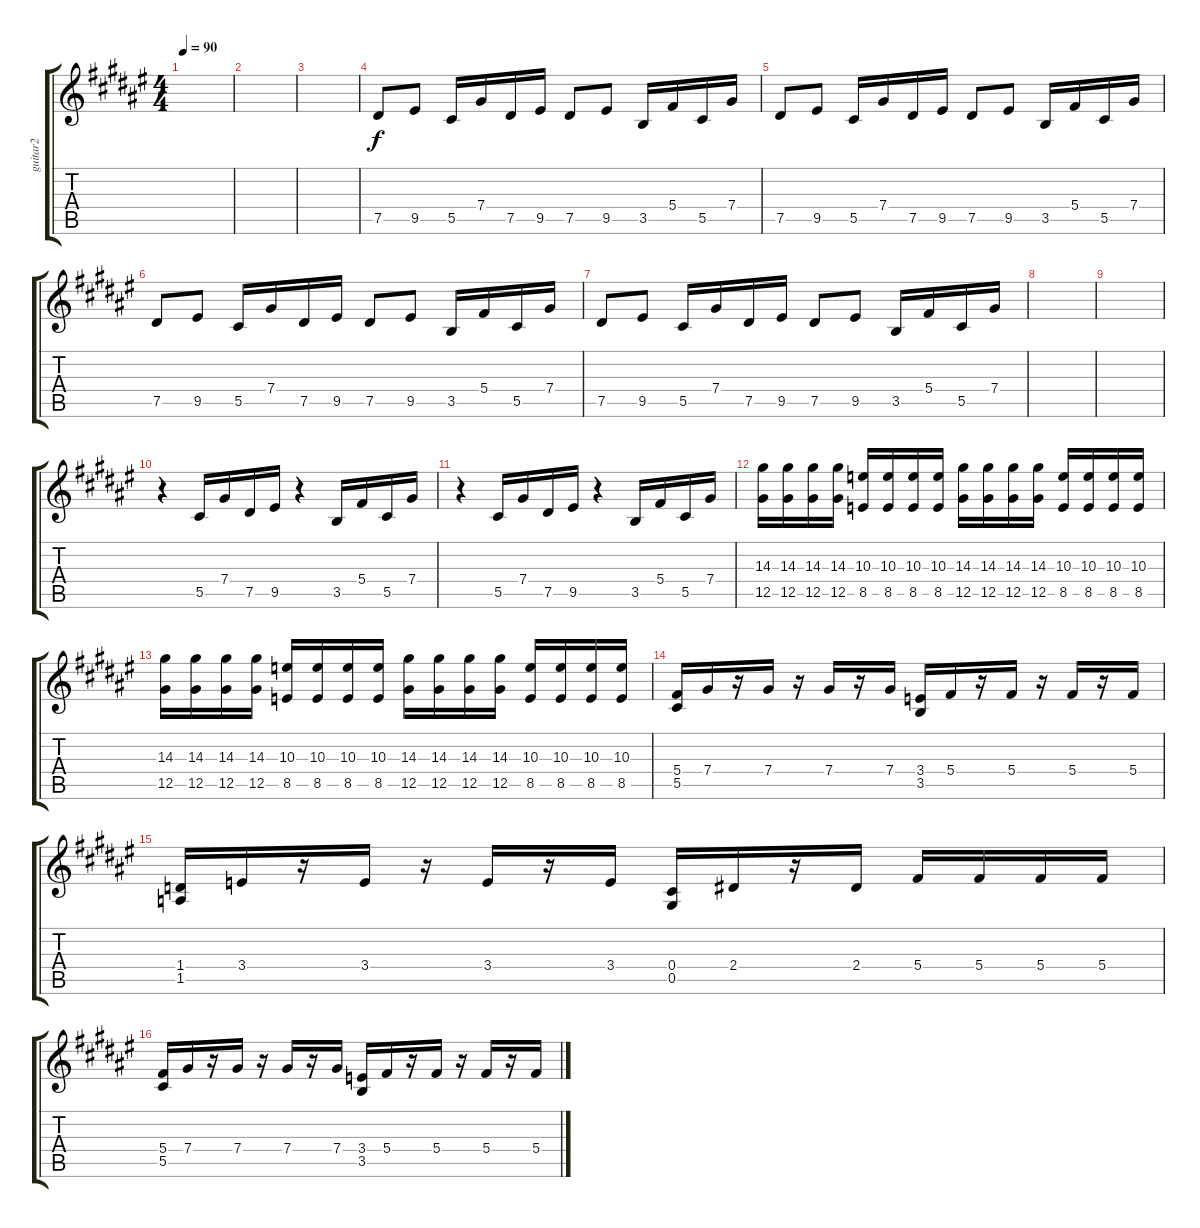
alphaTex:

\track ("guitar2" "guitar2") {instrument distortionguitar}
\staff {score tabs}
\tuning (Eb4 Bb3 Gb3 Db3 Ab2 Eb2) {hide}
\ts (4 4)
\tempo 90
\clef g2
\ks d#minor
|
|
|
7.5.8 9.5.8 5.5.16 7.4.16 7.5.16 9.5.16 7.5.8 9.5.8 3.5.16 5.4.16 5.5.16 7.4.16 |
7.5.8 9.5.8 5.5.16 7.4.16 7.5.16 9.5.16 7.5.8 9.5.8 3.5.16 5.4.16 5.5.16 7.4.16 |
7.5.8 9.5.8 5.5.16 7.4.16 7.5.16 9.5.16 7.5.8 9.5.8 3.5.16 5.4.16 5.5.16 7.4.16 |
7.5.8 9.5.8 5.5.16 7.4.16 7.5.16 9.5.16 7.5.8 9.5.8 3.5.16 5.4.16 5.5.16 7.4.16 |
|
|
r.4 5.5.16 7.4.16 7.5.16 9.5.16 r.4 3.5.16 5.4.16 5.5.16 7.4.16 |
r.4 5.5.16 7.4.16 7.5.16 9.5.16 r.4 3.5.16 5.4.16 5.5.16 7.4.16 |
(14.3 12.5).16 (14.3 12.5).16 (14.3 12.5).16 (14.3 12.5).16 (10.3 8.5).16 (10.3 8.5).16 (10.3 8.5).16 (10.3 8.5).16 (14.3 12.5).16 (14.3 12.5).16 (14.3 12.5).16 (14.3 12.5).16 (10.3 8.5).16 (10.3 8.5).16 (10.3 8.5).16 (10.3 8.5).16 |
(14.3 12.5).16 (14.3 12.5).16 (14.3 12.5).16 (14.3 12.5).16 (10.3 8.5).16 (10.3 8.5).16 (10.3 8.5).16 (10.3 8.5).16 (14.3 12.5).16 (14.3 12.5).16 (14.3 12.5).16 (14.3 12.5).16 (10.3 8.5).16 (10.3 8.5).16 (10.3 8.5).16 (10.3 8.5).16 |
(5.4 5.5).16 7.4.16 r.16 7.4.16 r.16 7.4.16 r.16 7.4.16 (3.4 3.5).16 5.4.16 r.16 5.4.16 r.16 5.4.16 r.16 5.4.16 |
(1.4 1.5).16 3.4.16 r.16 3.4.16 r.16 3.4.16 r.16 3.4.16 (0.4 0.5).16 2.4.16 r.16 2.4.16 5.4.16 5.4.16 5.4.16 5.4.16 |
(5.4 5.5).16 7.4.16 r.16 7.4.16 r.16 7.4.16 r.16 7.4.16 (3.4 3.5).16 5.4.16 r.16 5.4.16 r.16 5.4.16 r.16 5.4.16
